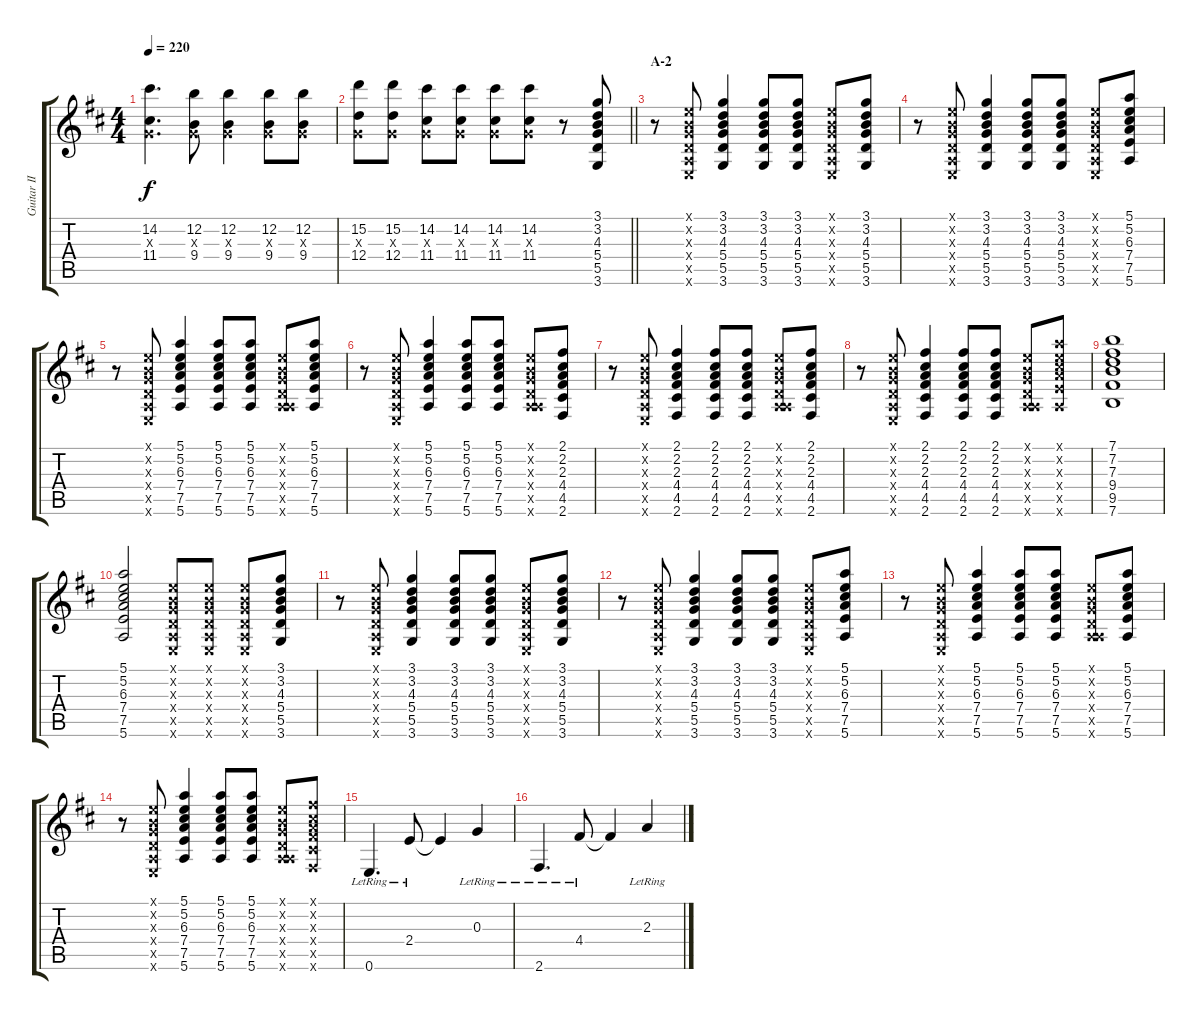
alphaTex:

\track ("Guitar II" "Guitar II") {instrument overdrivenguitar}
\staff {score tabs}
\tuning (E4 B3 G3 D3 A2 E2) {hide}
\ts (4 4)
\tempo 220
\clef g2
\ks d
(14.2 0.3{x} 11.4).4{d dy f} (12.2 0.3{x} 9.4).8 (12.2 0.3{x} 9.4).4 (12.2 0.3{x} 9.4).8 (12.2 0.3{x} 9.4).8 |
\barLineRight lightlight
(15.2 0.3{x} 12.4).8 (15.2 0.3{x} 12.4).8 (14.2 0.3{x} 11.4).8 (14.2 0.3{x} 11.4).8 (14.2 0.3{x} 11.4).8 (14.2 0.3{x} 11.4).8 r.8 (3.1 3.2 4.3 5.4 5.5 3.6).8 |
\section ("" "A-2")
r.8 (0.1{x} 0.2{x} 0.3{x} 0.4{x} 0.5{x} 0.6{x}).8 (3.1 3.2 4.3 5.4 5.5 3.6).4 (3.1 3.2 4.3 5.4 5.5 3.6).8 (3.1 3.2 4.3 5.4 5.5 3.6).8 (0.1{x} 0.2{x} 0.3{x} 0.4{x} 0.5{x} 0.6{x}).8 (3.1 3.2 4.3 5.4 5.5 3.6).8 |
r.8 (0.1{x} 0.2{x} 0.3{x} 0.4{x} 0.5{x} 0.6{x}).8 (3.1 3.2 4.3 5.4 5.5 3.6).4 (3.1 3.2 4.3 5.4 5.5 3.6).8 (3.1 3.2 4.3 5.4 5.5 3.6).8 (0.1{x} 0.2{x} 0.3{x} 0.4{x} 0.5{x} 0.6{x}).8 (5.1 5.2 6.3 7.4 7.5 5.6).8 |
r.8 (0.1{x} 0.2{x} 0.3{x} 0.4{x} 0.5{x} 0.6{x}).8 (5.1 5.2 6.3 7.4 7.5 5.6).4 (5.1 5.2 6.3 7.4 7.5 5.6).8 (5.1 5.2 6.3 7.4 7.5 5.6).8 (0.1{x} 0.2{x} 0.3{x} 0.4{x} 0.5{x} 5.6{x}).8 (5.1 5.2 6.3 7.4 7.5 5.6).8 |
r.8 (0.1{x} 0.2{x} 0.3{x} 0.4{x} 0.5{x} 0.6{x}).8 (5.1 5.2 6.3 7.4 7.5 5.6).4 (5.1 5.2 6.3 7.4 7.5 5.6).8 (5.1 5.2 6.3 7.4 7.5 5.6).8 (0.1{x} 0.2{x} 0.3{x} 0.4{x} 0.5{x} 5.6{x}).8 (2.1 2.2 2.3 4.4 4.5 2.6).8 |
r.8 (0.1{x} 0.2{x} 0.3{x} 0.4{x} 0.5{x} 0.6{x}).8 (2.1 2.2 2.3 4.4 4.5 2.6).4 (2.1 2.2 2.3 4.4 4.5 2.6).8 (2.1 2.2 2.3 4.4 4.5 2.6).8 (0.1{x} 0.2{x} 0.3{x} 0.4{x} 0.5{x} 5.6{x}).8 (2.1 2.2 2.3 4.4 4.5 2.6).8 |
r.8 (0.1{x} 0.2{x} 0.3{x} 0.4{x} 0.5{x} 0.6{x}).8 (2.1 2.2 2.3 4.4 4.5 2.6).4 (2.1 2.2 2.3 4.4 4.5 2.6).8 (2.1 2.2 2.3 4.4 4.5 2.6).8 (0.1{x} 0.2{x} 0.3{x} 0.4{x} 0.5{x} 5.6{x}).8 (5.1{x} 5.2{x} 6.3{x} 7.4{x} 7.5{x} 5.6{x}).8 |
(7.1 7.2 7.3 9.4 9.5 7.6).1 |
(5.1 5.2 6.3 7.4 7.5 5.6).2 (0.1{x} 0.2{x} 0.3{x} 0.4{x} 0.5{x} 0.6{x}).8 (0.1{x} 0.2{x} 0.3{x} 0.4{x} 0.5{x} 0.6{x}).8 (0.1{x} 0.2{x} 0.3{x} 0.4{x} 0.5{x} 0.6{x}).8 (3.1 3.2 4.3 5.4 5.5 3.6).8 |
r.8 (0.1{x} 0.2{x} 0.3{x} 0.4{x} 0.5{x} 0.6{x}).8 (3.1 3.2 4.3 5.4 5.5 3.6).4 (3.1 3.2 4.3 5.4 5.5 3.6).8 (3.1 3.2 4.3 5.4 5.5 3.6).8 (0.1{x} 0.2{x} 0.3{x} 0.4{x} 0.5{x} 0.6{x}).8 (3.1 3.2 4.3 5.4 5.5 3.6).8 |
r.8 (0.1{x} 0.2{x} 0.3{x} 0.4{x} 0.5{x} 0.6{x}).8 (3.1 3.2 4.3 5.4 5.5 3.6).4 (3.1 3.2 4.3 5.4 5.5 3.6).8 (3.1 3.2 4.3 5.4 5.5 3.6).8 (0.1{x} 0.2{x} 0.3{x} 0.4{x} 0.5{x} 0.6{x}).8 (5.1 5.2 6.3 7.4 7.5 5.6).8 |
r.8 (0.1{x} 0.2{x} 0.3{x} 0.4{x} 0.5{x} 0.6{x}).8 (5.1 5.2 6.3 7.4 7.5 5.6).4 (5.1 5.2 6.3 7.4 7.5 5.6).8 (5.1 5.2 6.3 7.4 7.5 5.6).8 (0.1{x} 0.2{x} 0.3{x} 0.4{x} 0.5{x} 5.6{x}).8 (5.1 5.2 6.3 7.4 7.5 5.6).8 |
r.8 (0.1{x} 0.2{x} 0.3{x} 0.4{x} 0.5{x} 0.6{x}).8 (5.1 5.2 6.3 7.4 7.5 5.6).4 (5.1 5.2 6.3 7.4 7.5 5.6).8 (5.1 5.2 6.3 7.4 7.5 5.6).8 (0.1{x} 0.2{x} 0.3{x} 0.4{x} 0.5{x} 5.6{x}).8 (2.1{x} 2.2{x} 2.3{x} 4.4{x} 4.5{x} 2.6{x}).8 |
0.6{lr}.4{d} 2.4{lr}.8 2.4{t}.4 0.3{lr}.4 |
2.6{lr}.4{d} 4.4{lr}.8 4.4{t}.4 2.3{lr}.4
